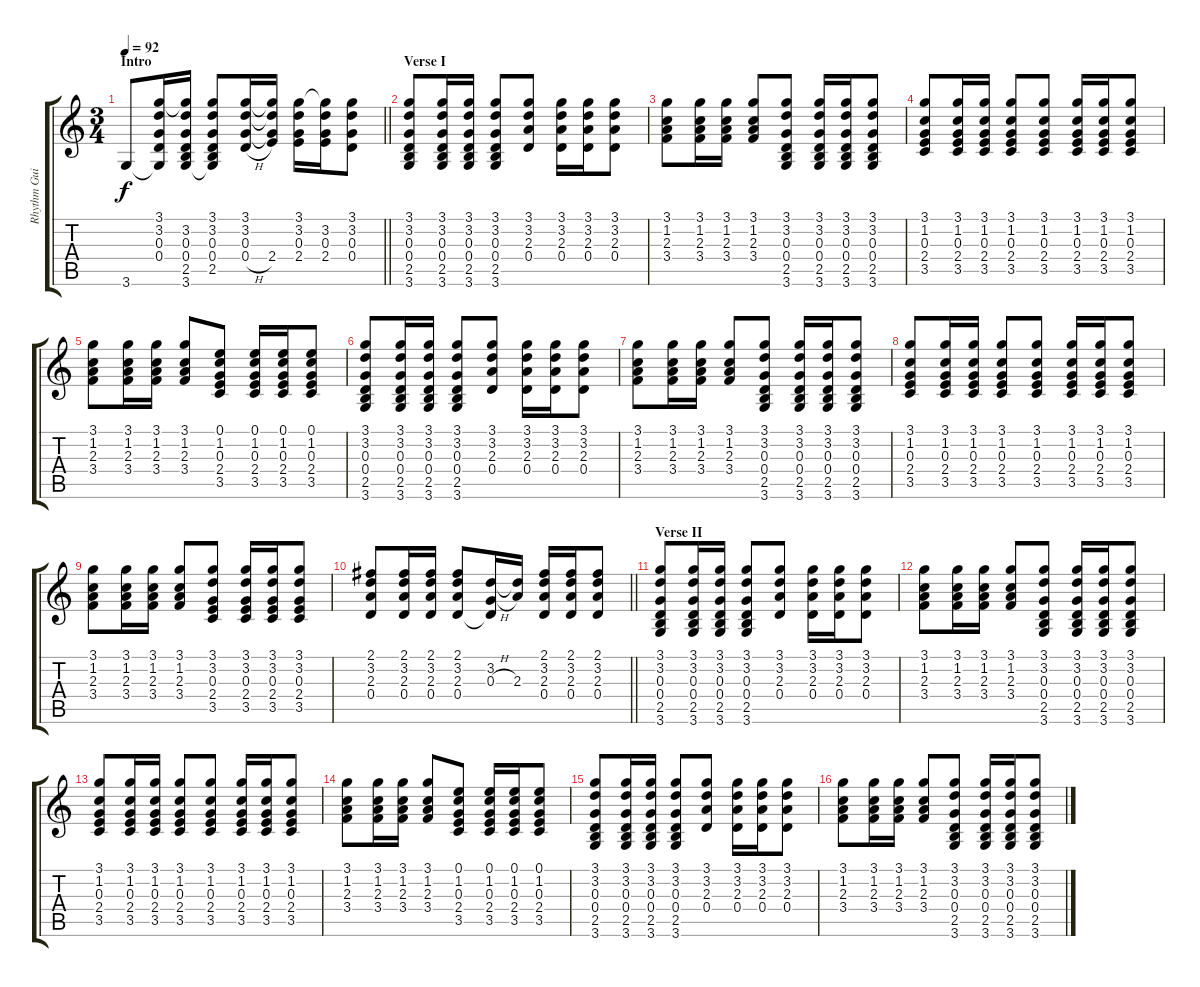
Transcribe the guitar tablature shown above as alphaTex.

\track ("Rhythm Guitar" "Rhythm Gui") {instrument acousticguitarsteel}
\staff {score tabs}
\tuning (E4 B3 G3 D3 A2 E2) {hide}
\ts (3 4)
\section ("" "Intro")
\tempo 92
\clef g2
\barLineRight lightlight
\ks c
3.6.8{dy f instrument acousticguitarsteel} (3.1 3.2 0.3 0.4 3.6{t}).16 (3.1{t} 3.2 0.3 0.4 2.5 3.6).16 (3.1 3.2 0.3 0.4 2.5 3.6{t}).8 (3.1 3.2 0.3 0.4{h}).16 (3.1{t} 3.2{t} 0.3{t} 2.4).16 (3.1 3.2 0.3 2.4).16 (3.1{t} 3.2 0.3 2.4).16 (3.1 3.2 0.3 0.4).8 |
\section ("" "Verse I")
(3.1 3.2 0.3 0.4 2.5 3.6).8 (3.1 3.2 0.3 0.4 2.5 3.6).16 (3.1 3.2 0.3 0.4 2.5 3.6).16 (3.1 3.2 0.3 0.4 2.5 3.6).8 (3.1 3.2 2.3 0.4).8 (3.1 3.2 2.3 0.4).16 (3.1 3.2 2.3 0.4).16 (3.1 3.2 2.3 0.4).8 |
(3.1 1.2 2.3 3.4).8 (3.1 1.2 2.3 3.4).16 (3.1 1.2 2.3 3.4).16 (3.1 1.2 2.3 3.4).8 (3.1 3.2 0.3 0.4 2.5 3.6).8 (3.1 3.2 0.3 0.4 2.5 3.6).16 (3.1 3.2 0.3 0.4 2.5 3.6).16 (3.1 3.2 0.3 0.4 2.5 3.6).8 |
(3.1 1.2 0.3 2.4 3.5).8 (3.1 1.2 0.3 2.4 3.5).16 (3.1 1.2 0.3 2.4 3.5).16 (3.1 1.2 0.3 2.4 3.5).8 (3.1 1.2 0.3 2.4 3.5).8 (3.1 1.2 0.3 2.4 3.5).16 (3.1 1.2 0.3 2.4 3.5).16 (3.1 1.2 0.3 2.4 3.5).8 |
(3.1 1.2 2.3 3.4).8 (3.1 1.2 2.3 3.4).16 (3.1 1.2 2.3 3.4).16 (3.1 1.2 2.3 3.4).8 (0.1 1.2 0.3 2.4 3.5).8 (0.1 1.2 0.3 2.4 3.5).16 (0.1 1.2 0.3 2.4 3.5).16 (0.1 1.2 0.3 2.4 3.5).8 |
(3.1 3.2 0.3 0.4 2.5 3.6).8 (3.1 3.2 0.3 0.4 2.5 3.6).16 (3.1 3.2 0.3 0.4 2.5 3.6).16 (3.1 3.2 0.3 0.4 2.5 3.6).8 (3.1 3.2 2.3 0.4).8 (3.1 3.2 2.3 0.4).16 (3.1 3.2 2.3 0.4).16 (3.1 3.2 2.3 0.4).8 |
(3.1 1.2 2.3 3.4).8 (3.1 1.2 2.3 3.4).16 (3.1 1.2 2.3 3.4).16 (3.1 1.2 2.3 3.4).8 (3.1 3.2 0.3 0.4 2.5 3.6).8 (3.1 3.2 0.3 0.4 2.5 3.6).16 (3.1 3.2 0.3 0.4 2.5 3.6).16 (3.1 3.2 0.3 0.4 2.5 3.6).8 |
(3.1 1.2 0.3 2.4 3.5).8 (3.1 1.2 0.3 2.4 3.5).16 (3.1 1.2 0.3 2.4 3.5).16 (3.1 1.2 0.3 2.4 3.5).8 (3.1 1.2 0.3 2.4 3.5).8 (3.1 1.2 0.3 2.4 3.5).16 (3.1 1.2 0.3 2.4 3.5).16 (3.1 1.2 0.3 2.4 3.5).8 |
(3.1 1.2 2.3 3.4).8 (3.1 1.2 2.3 3.4).16 (3.1 1.2 2.3 3.4).16 (3.1 1.2 2.3 3.4).8 (3.1 3.2 0.3 2.4 3.5).8 (3.1 3.2 0.3 2.4 3.5).16 (3.1 3.2 0.3 2.4 3.5).16 (3.1 3.2 0.3 2.4 3.5).8 |
\barLineRight lightlight
(2.1 3.2 2.3 0.4).8 (2.1 3.2 2.3 0.4).16 (2.1 3.2 2.3 0.4).16 (2.1 3.2 2.3 0.4).8 (3.2 0.3{h} 0.4{t}).16 (3.2{t} 2.3).16 (2.1 3.2 2.3 0.4).16 (2.1 3.2 2.3 0.4).16 (2.1 3.2 2.3 0.4).8 |
\section ("" "Verse II")
(3.1 3.2 0.3 0.4 2.5 3.6).8 (3.1 3.2 0.3 0.4 2.5 3.6).16 (3.1 3.2 0.3 0.4 2.5 3.6).16 (3.1 3.2 0.3 0.4 2.5 3.6).8 (3.1 3.2 2.3 0.4).8 (3.1 3.2 2.3 0.4).16 (3.1 3.2 2.3 0.4).16 (3.1 3.2 2.3 0.4).8 |
(3.1 1.2 2.3 3.4).8 (3.1 1.2 2.3 3.4).16 (3.1 1.2 2.3 3.4).16 (3.1 1.2 2.3 3.4).8 (3.1 3.2 0.3 0.4 2.5 3.6).8 (3.1 3.2 0.3 0.4 2.5 3.6).16 (3.1 3.2 0.3 0.4 2.5 3.6).16 (3.1 3.2 0.3 0.4 2.5 3.6).8 |
(3.1 1.2 0.3 2.4 3.5).8 (3.1 1.2 0.3 2.4 3.5).16 (3.1 1.2 0.3 2.4 3.5).16 (3.1 1.2 0.3 2.4 3.5).8 (3.1 1.2 0.3 2.4 3.5).8 (3.1 1.2 0.3 2.4 3.5).16 (3.1 1.2 0.3 2.4 3.5).16 (3.1 1.2 0.3 2.4 3.5).8 |
(3.1 1.2 2.3 3.4).8 (3.1 1.2 2.3 3.4).16 (3.1 1.2 2.3 3.4).16 (3.1 1.2 2.3 3.4).8 (0.1 1.2 0.3 2.4 3.5).8 (0.1 1.2 0.3 2.4 3.5).16 (0.1 1.2 0.3 2.4 3.5).16 (0.1 1.2 0.3 2.4 3.5).8 |
(3.1 3.2 0.3 0.4 2.5 3.6).8 (3.1 3.2 0.3 0.4 2.5 3.6).16 (3.1 3.2 0.3 0.4 2.5 3.6).16 (3.1 3.2 0.3 0.4 2.5 3.6).8 (3.1 3.2 2.3 0.4).8 (3.1 3.2 2.3 0.4).16 (3.1 3.2 2.3 0.4).16 (3.1 3.2 2.3 0.4).8 |
(3.1 1.2 2.3 3.4).8 (3.1 1.2 2.3 3.4).16 (3.1 1.2 2.3 3.4).16 (3.1 1.2 2.3 3.4).8 (3.1 3.2 0.3 0.4 2.5 3.6).8 (3.1 3.2 0.3 0.4 2.5 3.6).16 (3.1 3.2 0.3 0.4 2.5 3.6).16 (3.1 3.2 0.3 0.4 2.5 3.6).8
